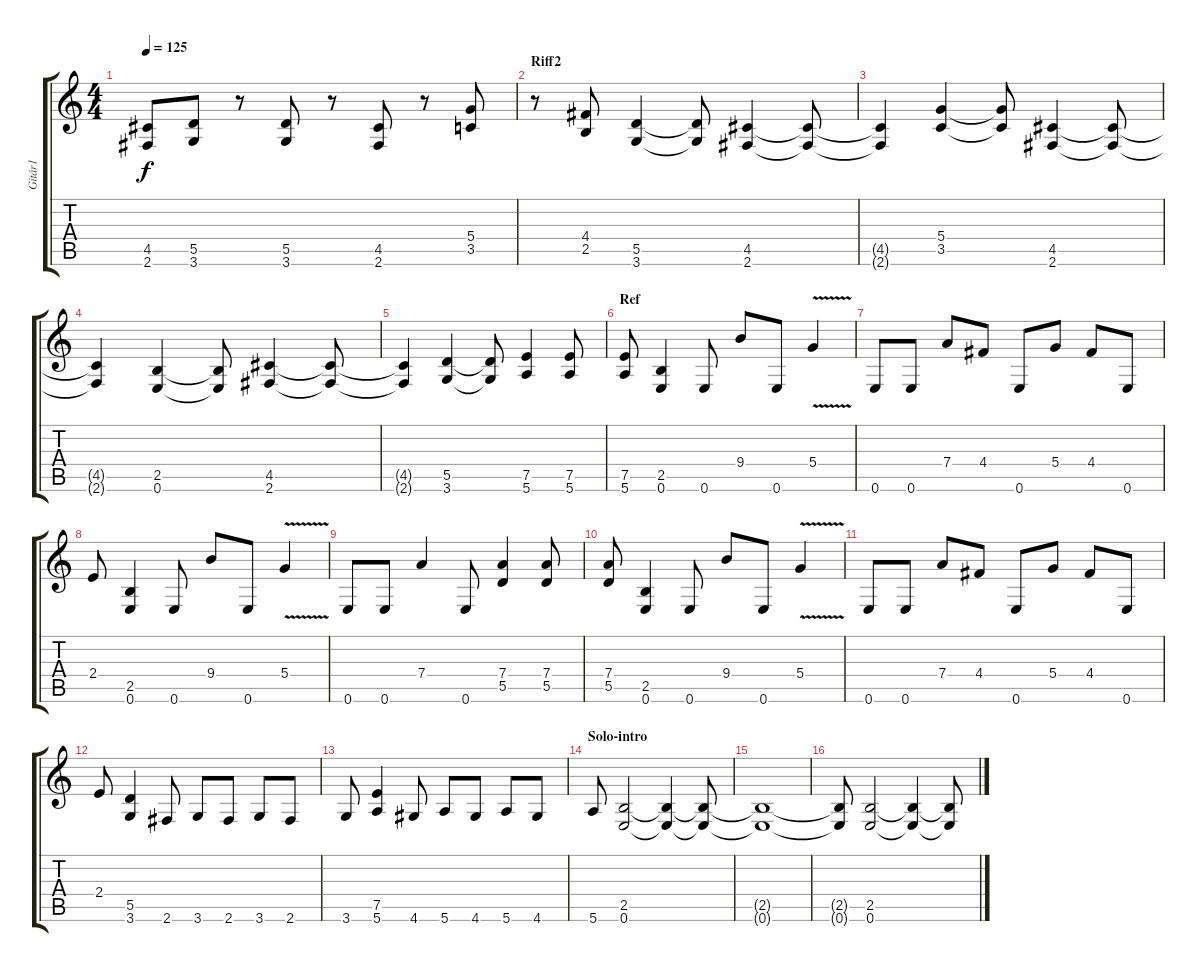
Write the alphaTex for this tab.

\track ("Gitár1" "Gitár1") {instrument distortionguitar}
\staff {score tabs}
\tuning (E4 B3 G3 D3 A2 E2) {hide}
\ts (4 4)
\tempo 125
\clef g2
\ks c
(4.5{t} 2.6{t}).8{dy f} (5.5 3.6).8 r.8 (5.5 3.6).8 r.8 (4.5 2.6).8 r.8 (5.4 3.5).8 |
\section ("" "Riff2")
r.8 (4.4 2.5).8 (5.5 3.6).4 (5.5{t} 3.6{t}).8 (4.5 2.6).4 (4.5{t} 2.6{t}).8 |
(4.5{t} 2.6{t}).4 (5.4 3.5).4 (5.4{t} 3.5{t}).8 (4.5 2.6).4 (4.5{t} 2.6{t}).8 |
(4.5{t} 2.6{t}).4 (2.5 0.6).4 (2.5{t} 0.6{t}).8 (4.5 2.6).4 (4.5{t} 2.6{t}).8 |
(4.5{t} 2.6{t}).4 (5.5 3.6).4 (5.5{t} 3.6{t}).8 (7.5 5.6).4 (7.5 5.6).8 |
\section ("" "Ref")
(7.5 5.6).8 (2.5 0.6).4 0.6.8 9.4.8 0.6.8 5.4{v}.4 |
0.6.8 0.6.8 7.4.8 4.4.8 0.6.8 5.4.8 4.4.8 0.6.8 |
2.4.8 (2.5 0.6).4 0.6.8 9.4.8 0.6.8 5.4{v}.4 |
0.6.8 0.6.8 7.4.4 0.6.8 (7.4 5.5).4 (7.4 5.5).8 |
(7.4 5.5).8 (2.5 0.6).4 0.6.8 9.4.8 0.6.8 5.4{v}.4 |
0.6.8 0.6.8 7.4.8 4.4.8 0.6.8 5.4.8 4.4.8 0.6.8 |
2.4.8 (5.5 3.6).4 2.6.8 3.6.8 2.6.8 3.6.8 2.6.8 |
3.6.8 (7.5 5.6).4 4.6.8 5.6.8 4.6.8 5.6.8 4.6.8 |
\section ("" "Solo-intro")
5.6.8 (2.5 0.6).2 (2.5{t} 0.6{t}).4 (2.5{t} 0.6{t}).8 |
(2.5{t} 0.6{t}).1 |
(2.5{t} 0.6{t}).8 (2.5 0.6).2 (2.5{t} 0.6{t}).4 (2.5{t} 0.6{t}).8
